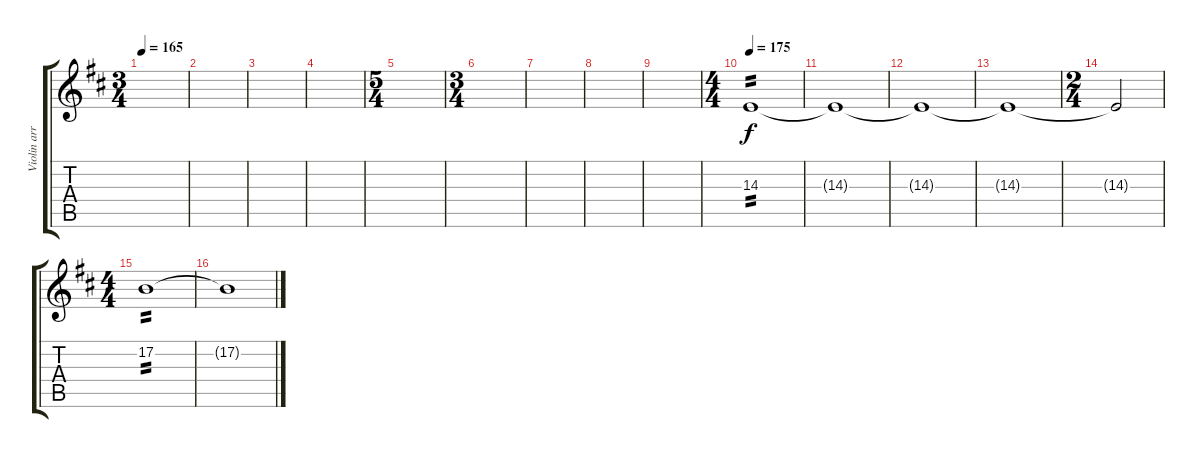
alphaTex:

\track ("Violin arr. for Guitar" "Violin arr") {instrument violin}
\staff {score tabs}
\tuning (B3 Gb3 D3 A2 E2 B1) {hide}
\ts (3 4)
\tempo 165
\clef g2
\ks bminor
|
|
|
|
\ts (5 4)
|
\ts (3 4)
|
|
|
|
\ts (4 4)
\tempo 175
14.3.1{tp 2} |
14.3{t}.1 |
14.3{t}.1 |
14.3{t}.1 |
\ts (2 4)
14.3{t}.2 |
\ts (4 4)
17.2.1{tp 2} |
17.2{t}.1
